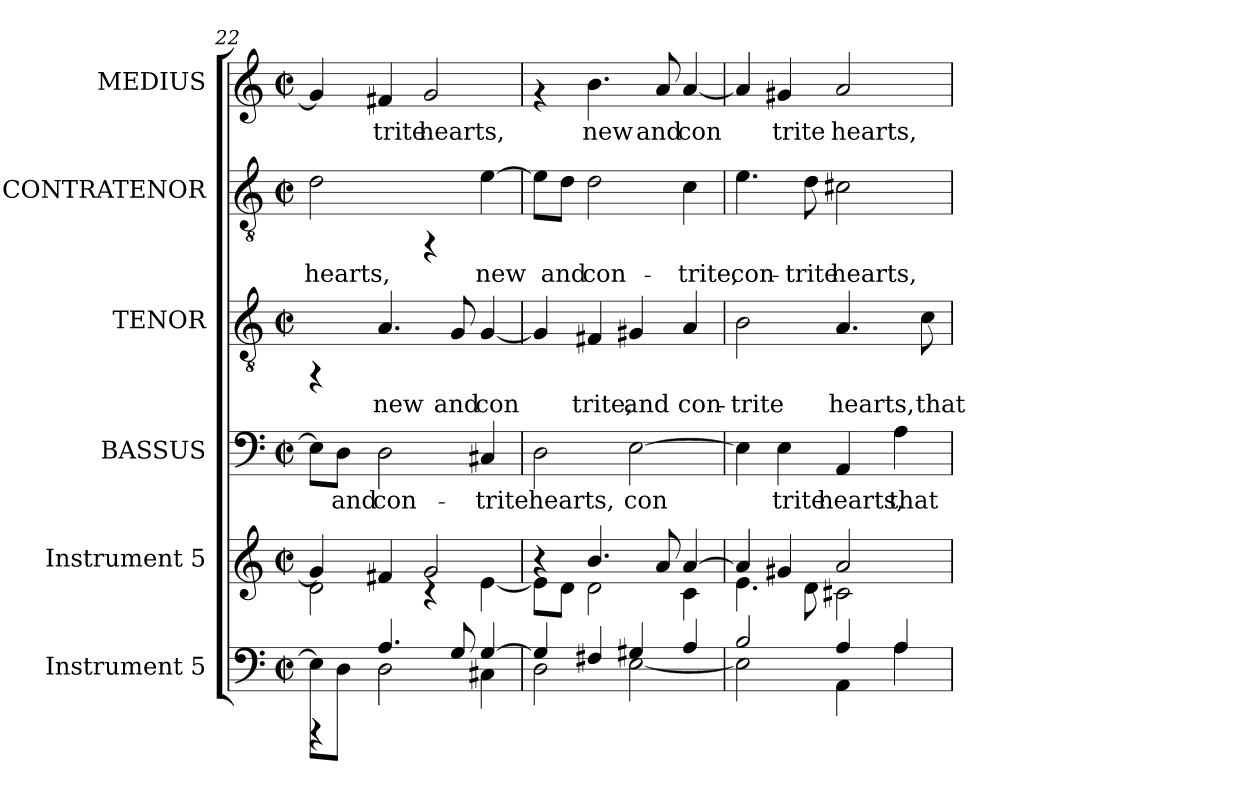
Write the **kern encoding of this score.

**kern	**kern	**kern	**text	**kern	**text	**kern	**text	**kern	**text
*part6	*part5	*part4	*part4	*part3	*part3	*part2	*part2	*part1	*part1
*staff6	*staff5	*staff4	*staff4	*staff3	*staff3	*staff2	*staff2	*staff1	*staff1
*I"Instrument 5	*I"Instrument 5	*I"BASSUS	*	*I"TENOR	*	*I"CONTRATENOR	*	*I"MEDIUS	*
*clefF4	*clefG2	*clefF4	*	*clefGv2	*	*clefGv2	*	*clefG2	*
*k[]	*k[]	*k[]	*	*k[]	*	*k[]	*	*k[]	*
*C:	*C:	*C:	*	*C:	*	*C:	*	*C:	*
*M2/2	*M2/2	*M2/2	*	*M2/2	*	*M2/2	*	*M2/2	*
*met(c|)	*met(c|)	*met(c|)	*	*met(c|)	*	*met(c|)	*	*met(c|)	*
=22	=22	=22	=22	=22	=22	=22	=22	=22	=22
*^	*^	*	*	*	*	*	*	*	*
!	!	!	!	!	!LO:LY:b	!	!	!	!LO:LY:b:cj	!	!LO:LY:b
4rEEE	8E\L]	4g/]	2d\	8E\L]	.	4rFF	.	2d\	hearts,	4g/]	--
!	!	!	!	!	!LO:LY:b	!	!	!	!	!	!
.	8D\J	.	.	8D\J	and	.	.	.	.	.	.
!	!	!	!	!	!LO:LY:b	!	!LO:LY:b	!	!	!	!LO:LY:b
4.A/	2D\	4f#X/	.	2D\	con-	4.A/	new	.	.	4f#X/	-trite
!	!	!	!	!	!	!	!	!	!	!	!LO:LY:b
.	.	2g/	4rc	.	.	.	.	4rFF	.	2g/	hearts,
!	!	!	!	!	!	!	!LO:LY:b	!	!	!	!
8G/	.	.	.	.	.	8G/	and	.	.	.	.
!	!	!	!	!	!LO:LY:b	!	!LO:LY:b	!	!LO:LY:b:cj	!	!
[>4G/	4C#X\	.	[<4e\	4C#X/	-trite	[<4G/	con-	[>4e\	new	.	.
=23	=23	=23	=23	=23	=23	=23	=23	=23	=23	=23	=23
!	!	!	!	!	!LO:LY:b	!	!LO:LY:b	!	!LO:LY:b:cj	!	!
4G/]	2D\	4ra	8e\L]	2D\	hearts,	4G/]	--	8e\L]	.	4rf	.
!	!	!	!	!	!	!	!	!	!LO:LY:b:cj	!	!
.	.	.	8d\J	.	.	.	.	8d\J	and	.	.
!	!	!	!	!	!	!	!LO:LY:b	!	!LO:LY:b:cj	!	!LO:LY:b
4F#X/	.	4.b/	2d\	.	.	4F#X/	-trite,	2d\	con-	4.b\	new
!	!	!	!	!	!LO:LY:b	!	!LO:LY:b	!	!	!	!
4G#X/	[<2E\	.	.	[>2E\	con-	4G#X/	and	.	.	.	.
!	!	!	!	!	!	!	!	!	!	!	!LO:LY:b
.	.	8a/	.	.	.	.	.	.	.	8a/	and
!	!	!	!	!	!	!	!LO:LY:b	!	!LO:LY:b:cj	!	!LO:LY:b
4A/	.	[>4a/	4c\	.	.	4A/	con-	4c\	-trite,	[<4a/	con-
=24	=24	=24	=24	=24	=24	=24	=24	=24	=24	=24	=24
!	!	!	!	!	!LO:LY:b	!	!LO:LY:b	!	!LO:LY:b:cj	!	!LO:LY:b
2B/	2E\]	4a/]	4.e\	4E\]	--	2B\	-trite	4.e\	con-	4a/]	--
!	!	!	!	!	!LO:LY:b	!	!	!	!	!	!LO:LY:b
.	.	4g#X/	.	4E\	-trite	.	.	.	.	4g#X/	-trite
!	!	!	!	!	!	!	!	!	!LO:LY:b:cj	!	!
.	.	.	8d\	.	.	.	.	8d\	-trite	.	.
!	!	!	!	!	!LO:LY:b	!	!LO:LY:b	!	!LO:LY:b:cj	!	!LO:LY:b
4A/	4AA\	2a/	2c#X\	4AA/	hearts,	4.A/	hearts,	2c#X\	hearts,	2a/	hearts,
!	!	!	!	!	!LO:LY:b	!	!	!	!	!	!
4A/	4A\	.	.	4A\	that	.	.	.	.	.	.
!	!	!	!	!	!	!	!LO:LY:b	!	!	!	!
.	.	.	.	.	.	8c\	that	.	.	.	.
*v	*v	*	*	*	*	*	*	*	*	*	*
*	*v	*v	*	*	*	*	*	*	*	*
=	=	=	=	=	=	=	=	=	=
*-	*-	*-	*-	*-	*-	*-	*-	*-	*-
